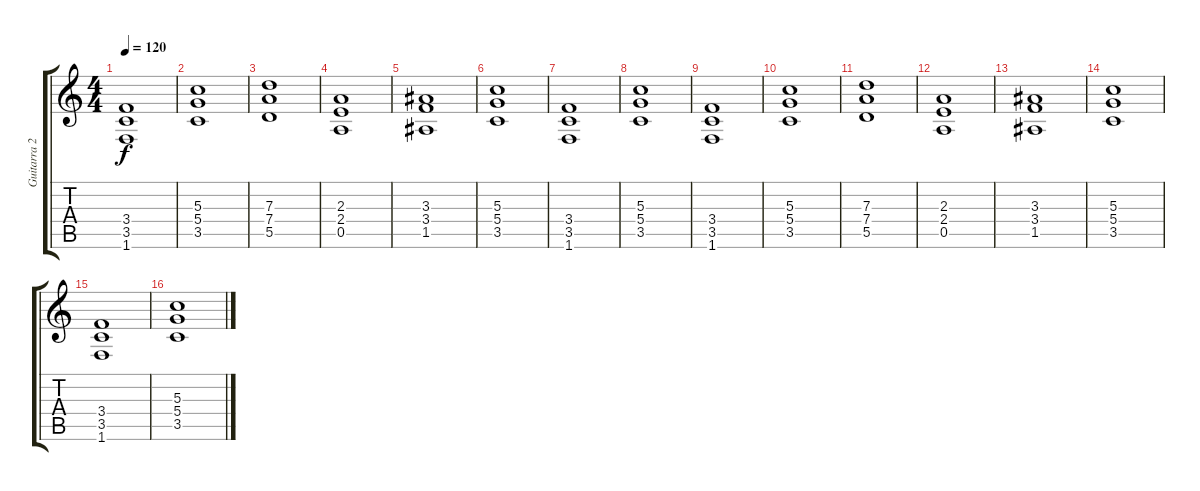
\track ("Guitarra 2" "Guitarra 2") {instrument overdrivenguitar}
\staff {score tabs}
\tuning (E4 B3 G3 D3 A2 E2) {hide}
\ts (4 4)
\tempo 120
\clef g2
\ks c
(3.4 3.5 1.6).1{dy f} |
(5.3 5.4 3.5).1 |
(7.3 7.4 5.5).1 |
(2.3 2.4 0.5).1 |
(3.3 3.4 1.5).1 |
(5.3 5.4 3.5).1 |
(3.4 3.5 1.6).1 |
(5.3 5.4 3.5).1 |
(3.4 3.5 1.6).1 |
(5.3 5.4 3.5).1 |
(7.3 7.4 5.5).1 |
(2.3 2.4 0.5).1 |
(3.3 3.4 1.5).1 |
(5.3 5.4 3.5).1 |
(3.4 3.5 1.6).1 |
(5.3 5.4 3.5).1
